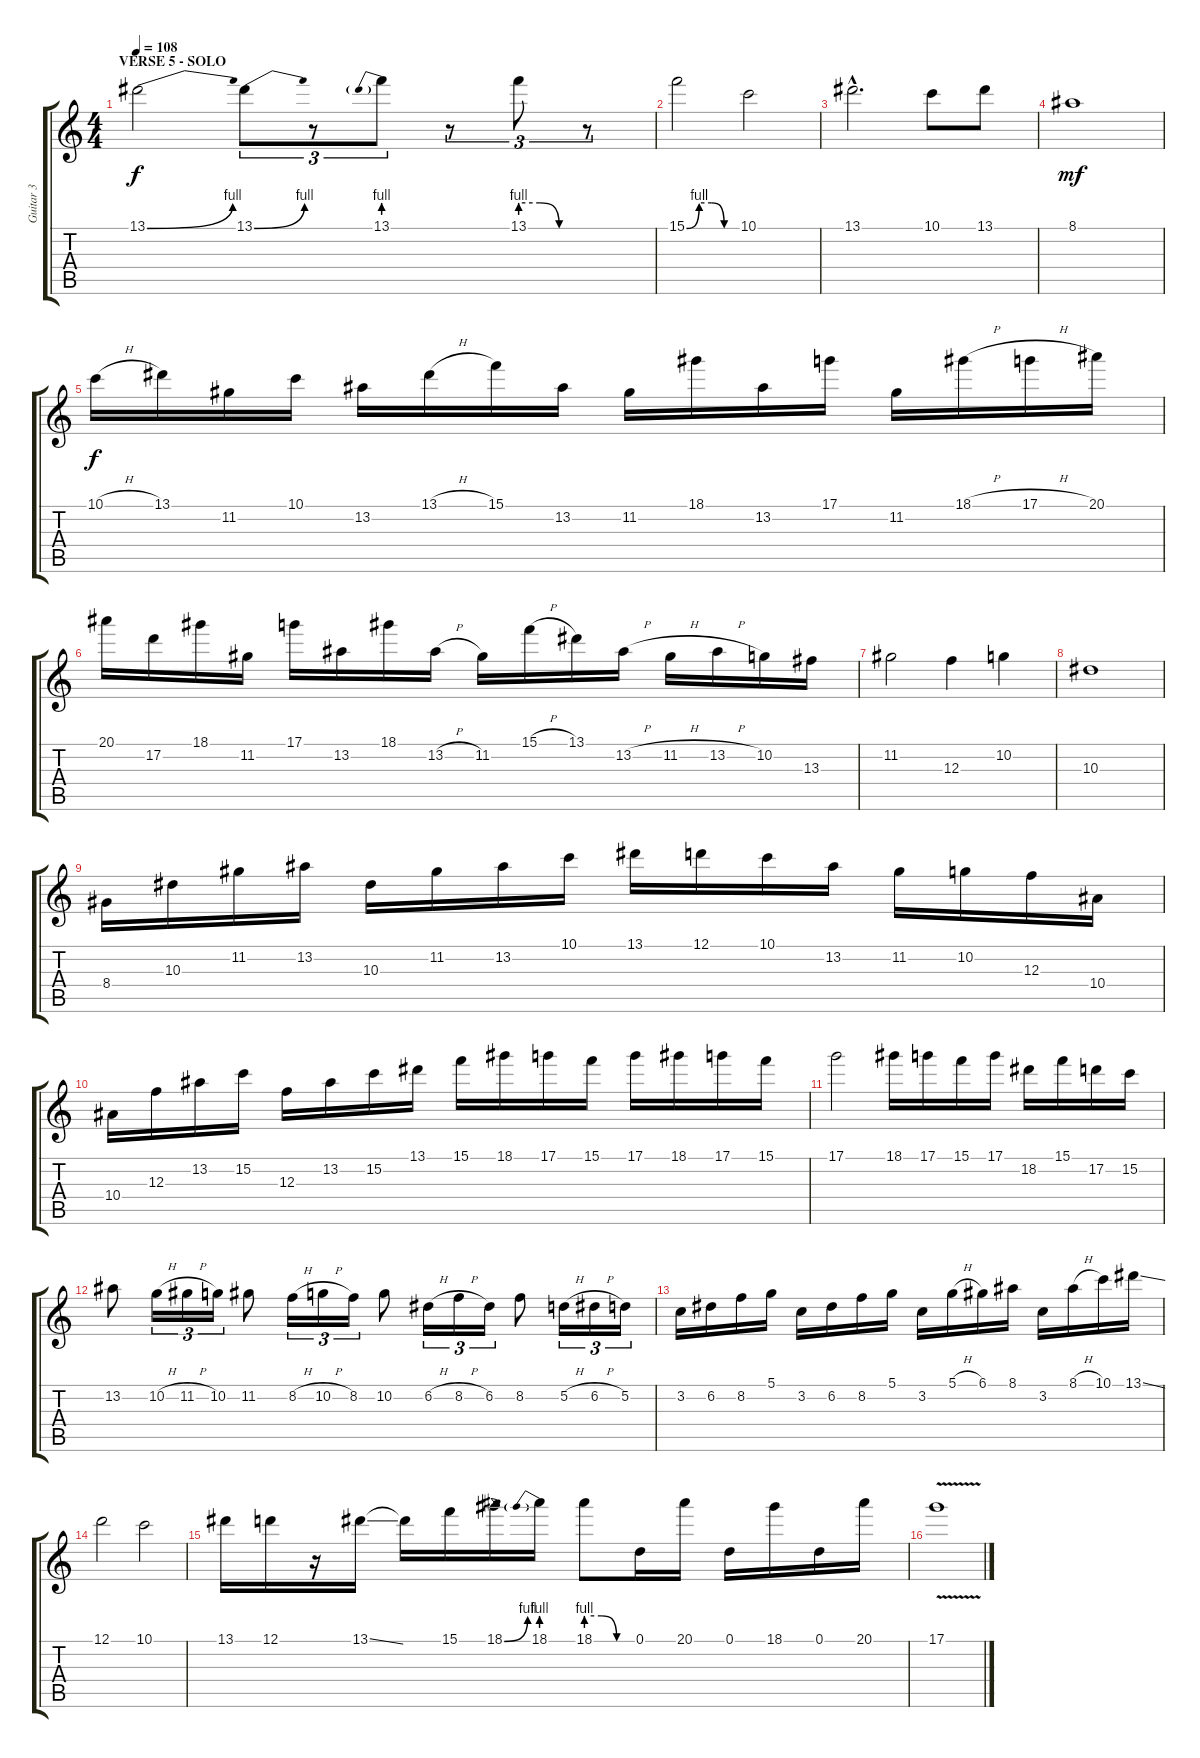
\track ("Guitar 3" "Guitar 3") {instrument overdrivenguitar}
\staff {score tabs}
\tuning (D4 A3 F3 C3 G2 C2) {hide}
\ts (4 4)
\section ("" "VERSE 5 - SOLO")
\tempo 108
\clef g2
\ks c
13.1{be (bend 0 0 60 4)}.2{dy f} 13.1{be (bend 0 0 60 4)}.8{tu (3 2)} r.8{tu (3 2)} 13.1{be (prebend 0 4 60 4)}.8{tu (3 2)} r.8{tu (3 2)} 13.1{be (custom 0 4 20 4 40 0 60 0)}.8{tu (3 2)} r.8{tu (3 2)} |
15.1{be (custom 0 0 15 4 30 4 45 0 60 0)}.2 10.1.2 |
13.1{hac}.2{d} 10.1.8 13.1.8 |
8.1.1{dy mf} |
10.1{h}.16{dy f} 13.1.16 11.2.16 10.1.16 13.2.16 13.1{h}.16 15.1.16 13.2.16 11.2.16 18.1.16 13.2.16 17.1.16 11.2.16 18.1{h}.16 17.1{h}.16 20.1.16 |
20.1.16 17.2.16 18.1.16 11.2.16 17.1.16 13.2.16 18.1.16 13.2{h}.16 11.2.16 15.1{h}.16 13.1.16 13.2{h}.16 11.2{h}.16 13.2{h}.16 10.2.16 13.3.16 |
11.2.2 12.3.4 10.2.4 |
10.3.1 |
8.4.16 10.3.16 11.2.16 13.2.16 10.3.16 11.2.16 13.2.16 10.1.16 13.1.16 12.1.16 10.1.16 13.2.16 11.2.16 10.2.16 12.3.16 10.4.16 |
10.4.16 12.3.16 13.2.16 15.2.16 12.3.16 13.2.16 15.2.16 13.1.16 15.1.16 18.1.16 17.1.16 15.1.16 17.1.16 18.1.16 17.1.16 15.1.16 |
17.1.2 18.1.16 17.1.16 15.1.16 17.1.16 18.2.16 15.1.16 17.2.16 15.2.16 |
13.2.8 10.2{h}.16{tu (3 2)} 11.2{h}.16{tu (3 2)} 10.2.16{tu (3 2)} 11.2.8 8.2{h}.16{tu (3 2)} 10.2{h}.16{tu (3 2)} 8.2.16{tu (3 2)} 10.2.8 6.2{h}.16{tu (3 2)} 8.2{h}.16{tu (3 2)} 6.2.16{tu (3 2)} 8.2.8 5.2{h}.16{tu (3 2)} 6.2{h}.16{tu (3 2)} 5.2.16{tu (3 2)} |
3.2.16 6.2.16 8.2.16 5.1.16 3.2.16 6.2.16 8.2.16 5.1.16 3.2.16 5.1{h}.16 6.1.16 8.1.16 3.2.16 8.1{h}.16 10.1.16 13.1{ss}.16 |
12.1.2 10.1.2 |
13.1.16 12.1.16 r.16 13.1{ss}.16 13.1{t}.16 15.1.16 18.1{be (bend 0 0 60 4)}.16 18.1{be (prebend 0 4 60 4)}.16 18.1{be (custom 0 4 20 4 40 0 60 0)}.8 0.1.16 20.1.16 0.1.16 18.1.16 0.1.16 20.1.16 |
17.1{v}.1
